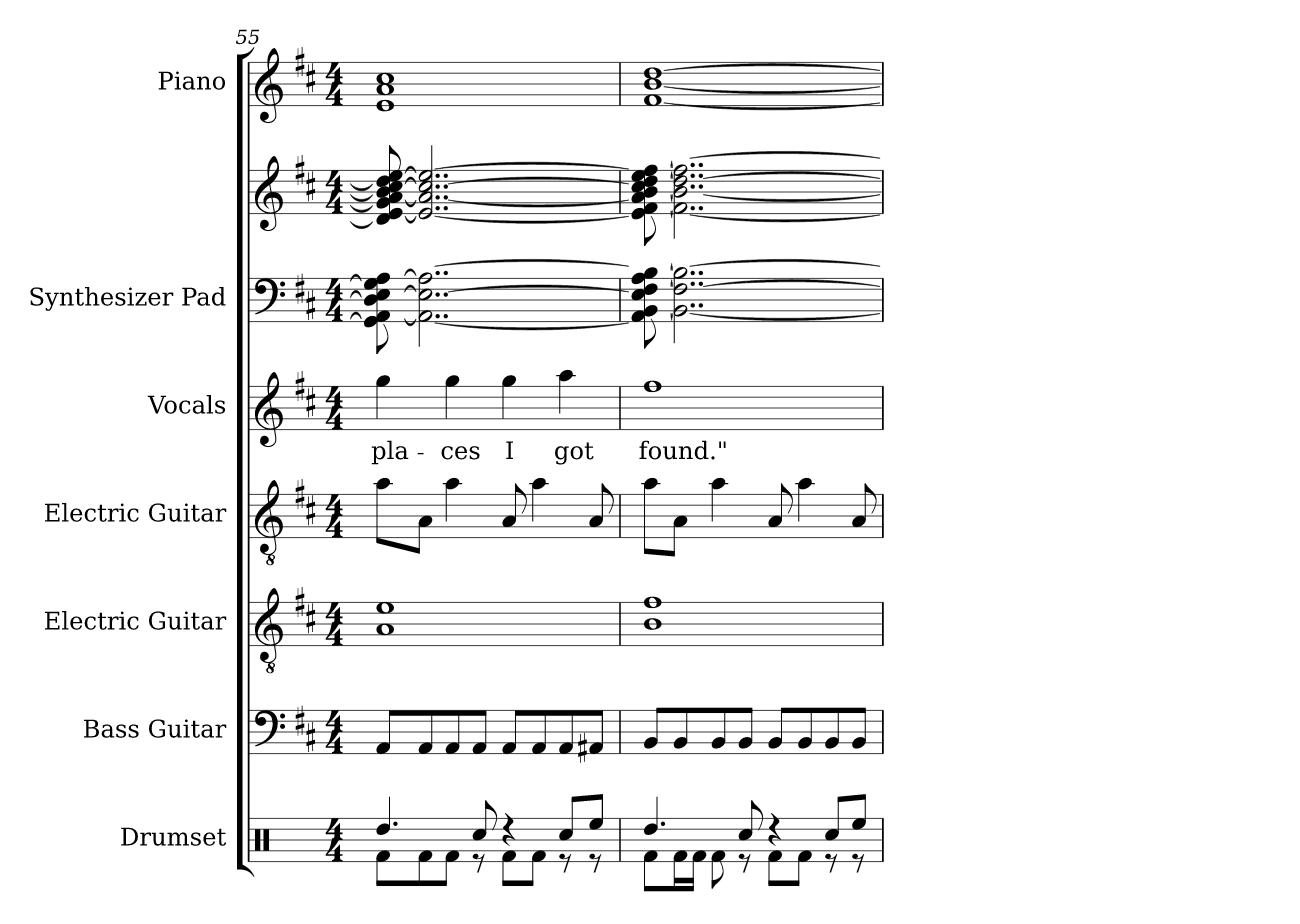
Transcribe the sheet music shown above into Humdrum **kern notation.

**kern	**kern	**kern	**kern	**kern	**text	**kern	**kern	**kern
*part7	*part6	*part5	*part4	*part3	*part3	*part2	*part2	*part1
*staff8	*staff7	*staff6	*staff5	*staff4	*staff4	*staff3	*staff2	*staff1
*I"Drumset	*I"Bass Guitar	*I"Electric Guitar	*I"Electric Guitar	*I"Vocals	*	*I"Synthesizer Pad	*	*I"Piano
*I'Drs.	*I'B. Guit.	*I'E. Guit.	*I'E. Guit.	*I'Voc.	*	*I'Syn.	*	*I'Pno.
*clefX	*clefF4	*clefGv2	*clefGv2	*clefG2	*	*clefF4	*clefG2	*clefG2
*	*ITrd7c12	*	*	*	*	*	*	*
*k[]	*k[f#c#]	*k[f#c#]	*k[f#c#]	*k[f#c#]	*	*k[f#c#]	*k[f#c#]	*k[f#c#]
*M4/4	*M4/4	*M4/4	*M4/4	*M4/4	*	*M4/4	*M4/4	*M4/4
=55	=55	=55	=55	=55	=55	=55	=55	=55
*^	*	*	*	*	*	*	*	*
!	!	!	!	!	!	!LO:LY:b	!	!	!
4.Rdd/	8Rf\L	8AAA/L	1A 1e	8a\L	4gg\	pla-	8GG\] [8AA\ 8D\] [8E\ 8G\] [8A\	8d/] [8e/ 8g/] [8a/ 8b/] [8cc#/ 8dd/] [8ee/	1e 1a 1cc#
.	8Rf\	8AAA/	.	8A\J	.	.	2..AA\_ 2..E\_ 2..A\_	2..e/_ 2..a/_ 2..cc#/_ 2..ee/_	.
!	!	!	!	!	!	!LO:LY:b	!	!	!
.	8Rf\J	8AAA/	.	4a\	4gg\	-ces	.	.	.
8Rcc/	8r	8AAA/J	.	.	.	.	.	.	.
!	!	!	!	!	!	!LO:LY:b	!	!	!
4r	8Rf\L	8AAA/L	.	8A/	4gg\	I	.	.	.
.	8Rf\J	8AAA/	.	4a\	.	.	.	.	.
!	!	!	!	!	!	!LO:LY:b	!	!	!
8Rcc/L	8r	8AAA/	.	.	4aa\	got	.	.	.
8Ree/J	8r	8AAA#X/J	.	8A/	.	.	.	.	.
=56	=56	=56	=56	=56	=56	=56	=56	=56	=56
!	!	!	!	!	!	!LO:LY:b	!	!	!
4.Rdd/	8Rf\L	8BBB/L	1B 1f#	8a\L	1ff#	found."	8AA\] [8BB\ 8E\] [8F#\ 8A\] [8B\	8e\] [8f#\ 8a\] [8b\ 8cc#\] [8dd\ 8ee\] [8ff#\	[1f# [1b [1dd
.	16Rf\L	8BBB/	.	8A\J	.	.	2..BB\_ 2..F#\_ 2..B\_	2..f#\_ 2..b\_ 2..dd\_ 2..ff#\_	.
.	16Rf\JJ	.	.	.	.	.	.	.	.
.	8Rf\	8BBB/	.	4a\	.	.	.	.	.
8Rcc/	8r	8BBB/J	.	.	.	.	.	.	.
4r	8Rf\L	8BBB/L	.	8A/	.	.	.	.	.
.	8Rf\J	8BBB/	.	4a\	.	.	.	.	.
8Rcc/L	8r	8BBB/	.	.	.	.	.	.	.
8Ree/J	8r	8BBB/J	.	8A/	.	.	.	.	.
*v	*v	*	*	*	*	*	*	*	*
=	=	=	=	=	=	=	=	=
*-	*-	*-	*-	*-	*-	*-	*-	*-
